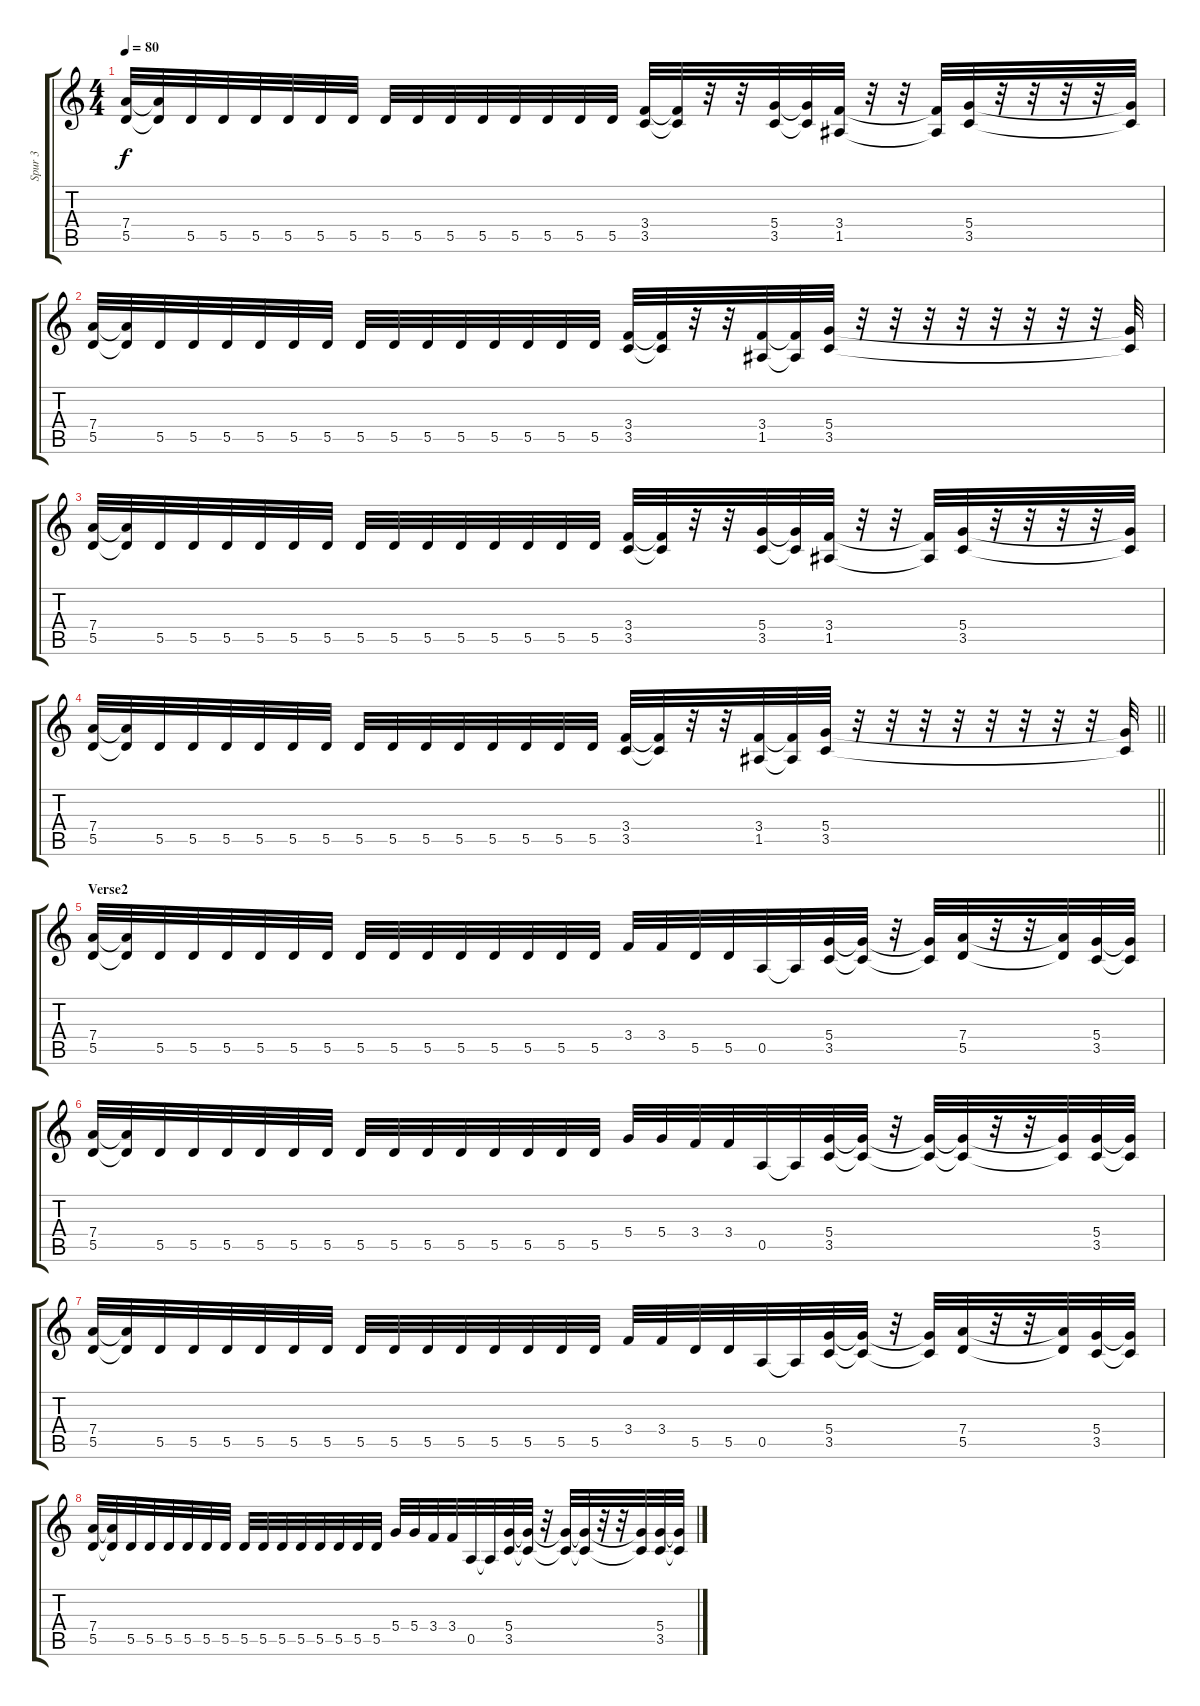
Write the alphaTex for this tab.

\track ("Spur 3" "Spur 3") {instrument distortionguitar}
\staff {score tabs}
\tuning (E4 B3 G3 D3 A2 E2) {hide}
\ts (4 4)
\tempo 80
\clef g2
\ks c
(7.4 5.5).32{dy f} (7.4{t} 5.5{t}).32 5.5.32 5.5.32 5.5.32 5.5.32 5.5.32 5.5.32 5.5.32 5.5.32 5.5.32 5.5.32 5.5.32 5.5.32 5.5.32 5.5.32 (3.4 3.5).32 (3.4{t} 3.5{t}).32 r.32 r.32 (5.4 3.5).32 (5.4{t} 3.5{t}).32 (3.4 1.5).32 r.32 r.32 (3.4{t} 1.5{t}).32 (5.4 3.5).32 r.32 r.32 r.32 r.32 (5.4{t} 3.5{t}).32 |
(7.4 5.5).32 (7.4{t} 5.5{t}).32 5.5.32 5.5.32 5.5.32 5.5.32 5.5.32 5.5.32 5.5.32 5.5.32 5.5.32 5.5.32 5.5.32 5.5.32 5.5.32 5.5.32 (3.4 3.5).32 (3.4{t} 3.5{t}).32 r.32 r.32 (3.4 1.5).32 (3.4{t} 1.5{t}).32 (5.4 3.5).32 r.32 r.32 r.32 r.32 r.32 r.32 r.32 r.32 (5.4{t} 3.5{t}).32 |
(7.4 5.5).32 (7.4{t} 5.5{t}).32 5.5.32 5.5.32 5.5.32 5.5.32 5.5.32 5.5.32 5.5.32 5.5.32 5.5.32 5.5.32 5.5.32 5.5.32 5.5.32 5.5.32 (3.4 3.5).32 (3.4{t} 3.5{t}).32 r.32 r.32 (5.4 3.5).32 (5.4{t} 3.5{t}).32 (3.4 1.5).32 r.32 r.32 (3.4{t} 1.5{t}).32 (5.4 3.5).32 r.32 r.32 r.32 r.32 (5.4{t} 3.5{t}).32 |
\barLineRight lightlight
(7.4 5.5).32 (7.4{t} 5.5{t}).32 5.5.32 5.5.32 5.5.32 5.5.32 5.5.32 5.5.32 5.5.32 5.5.32 5.5.32 5.5.32 5.5.32 5.5.32 5.5.32 5.5.32 (3.4 3.5).32 (3.4{t} 3.5{t}).32 r.32 r.32 (3.4 1.5).32 (3.4{t} 1.5{t}).32 (5.4 3.5).32 r.32 r.32 r.32 r.32 r.32 r.32 r.32 r.32 (5.4{t} 3.5{t}).32 |
\section ("" "Verse2")
(7.4 5.5).32 (7.4{t} 5.5{t}).32 5.5.32 5.5.32 5.5.32 5.5.32 5.5.32 5.5.32 5.5.32 5.5.32 5.5.32 5.5.32 5.5.32 5.5.32 5.5.32 5.5.32 3.4.32 3.4.32 5.5.32 5.5.32 0.5.32 0.5{t}.32 (5.4 3.5).32 (5.4{t} 3.5{t}).32 r.32 (5.4{t} 3.5{t}).32 (7.4 5.5).32 r.32 r.32 (7.4{t} 5.5{t}).32 (5.4 3.5).32 (5.4{t} 3.5{t}).32 |
(7.4 5.5).32 (7.4{t} 5.5{t}).32 5.5.32 5.5.32 5.5.32 5.5.32 5.5.32 5.5.32 5.5.32 5.5.32 5.5.32 5.5.32 5.5.32 5.5.32 5.5.32 5.5.32 5.4.32 5.4.32 3.4.32 3.4.32 0.5.32 0.5{t}.32 (5.4 3.5).32 (5.4{t} 3.5{t}).32 r.32 (5.4{t} 3.5{t}).32 (5.4{t} 3.5{t}).32 r.32 r.32 (5.4{t} 3.5{t}).32 (5.4 3.5).32 (5.4{t} 3.5{t}).32 |
(7.4 5.5).32 (7.4{t} 5.5{t}).32 5.5.32 5.5.32 5.5.32 5.5.32 5.5.32 5.5.32 5.5.32 5.5.32 5.5.32 5.5.32 5.5.32 5.5.32 5.5.32 5.5.32 3.4.32 3.4.32 5.5.32 5.5.32 0.5.32 0.5{t}.32 (5.4 3.5).32 (5.4{t} 3.5{t}).32 r.32 (5.4{t} 3.5{t}).32 (7.4 5.5).32 r.32 r.32 (7.4{t} 5.5{t}).32 (5.4 3.5).32 (5.4{t} 3.5{t}).32 |
(7.4 5.5).32 (7.4{t} 5.5{t}).32 5.5.32 5.5.32 5.5.32 5.5.32 5.5.32 5.5.32 5.5.32 5.5.32 5.5.32 5.5.32 5.5.32 5.5.32 5.5.32 5.5.32 5.4.32 5.4.32 3.4.32 3.4.32 0.5.32 0.5{t}.32 (5.4 3.5).32 (5.4{t} 3.5{t}).32 r.32 (5.4{t} 3.5{t}).32 (5.4{t} 3.5{t}).32 r.32 r.32 (5.4{t} 3.5{t}).32 (5.4 3.5).32 (5.4{t} 3.5{t}).32
